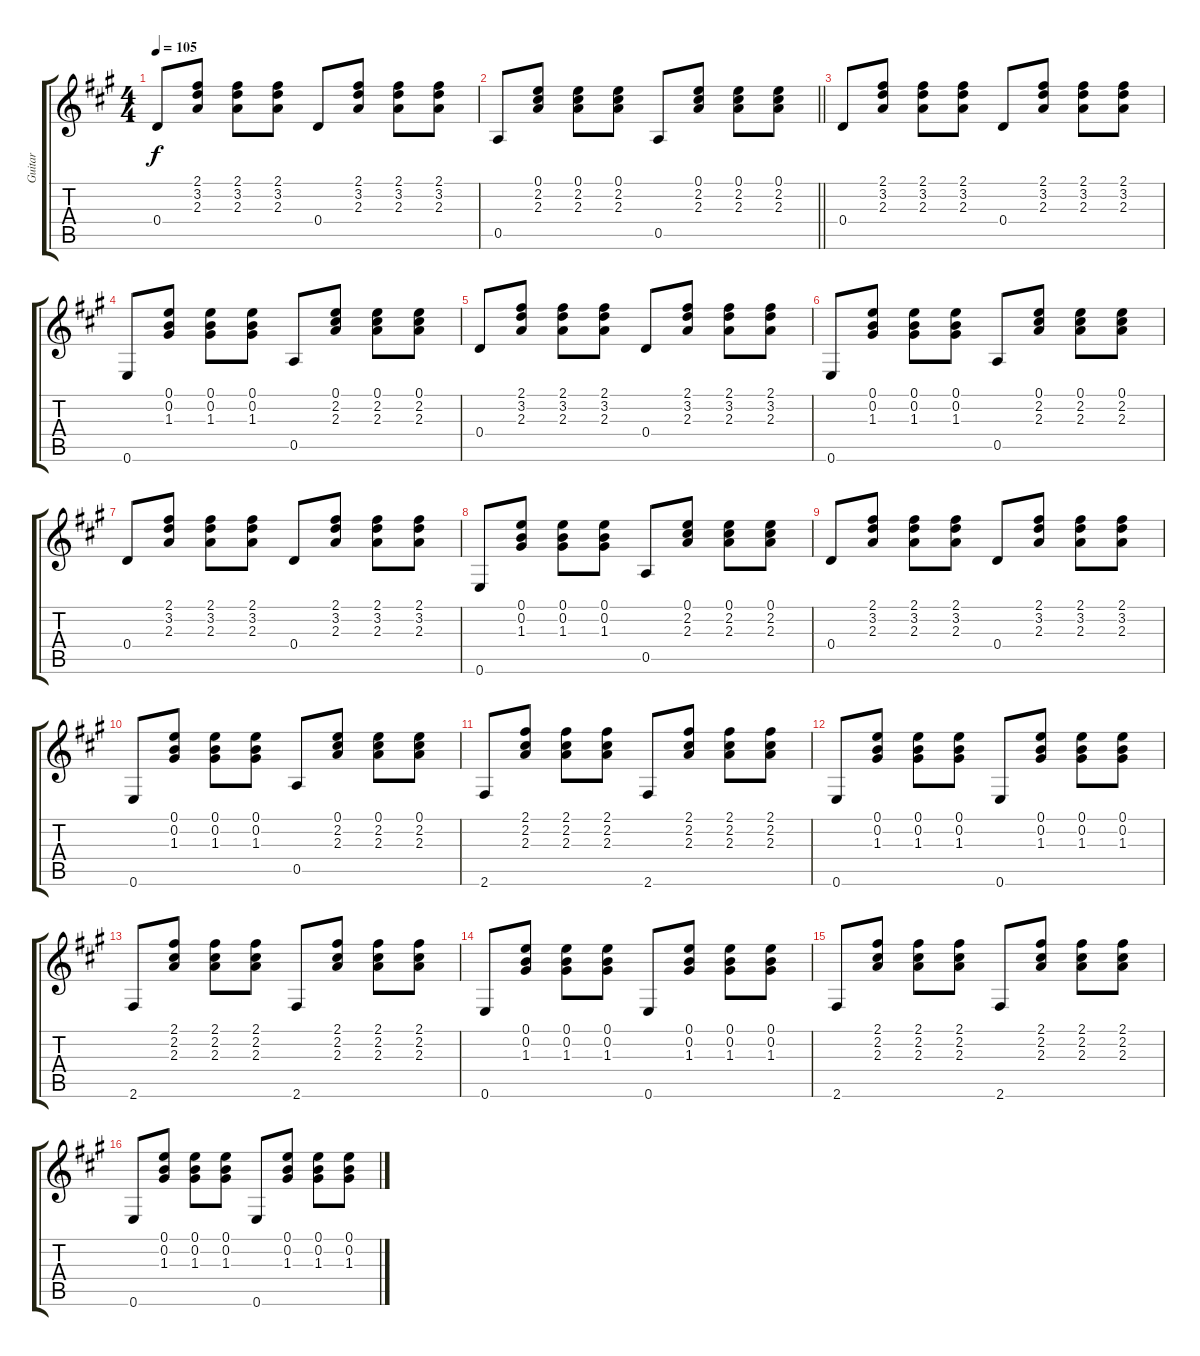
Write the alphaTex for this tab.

\track ("Guitar" "Guitar") {instrument acousticguitarnylon}
\staff {score tabs}
\tuning (E4 B3 G3 D3 A2 E2) {hide}
\ts (4 4)
\tempo 105
\clef g2
\ks a
0.4.8{dy f} (2.1 3.2 2.3).8 (2.1 3.2 2.3).8 (2.1 3.2 2.3).8 0.4.8 (2.1 3.2 2.3).8 (2.1 3.2 2.3).8 (2.1 3.2 2.3).8 |
\barLineRight lightlight
0.5.8 (0.1 2.2 2.3).8 (0.1 2.2 2.3).8 (0.1 2.2 2.3).8 0.5.8 (0.1 2.2 2.3).8 (0.1 2.2 2.3).8 (0.1 2.2 2.3).8 |
0.4.8 (2.1 3.2 2.3).8 (2.1 3.2 2.3).8 (2.1 3.2 2.3).8 0.4.8 (2.1 3.2 2.3).8 (2.1 3.2 2.3).8 (2.1 3.2 2.3).8 |
0.6.8 (0.1 0.2 1.3).8 (0.1 0.2 1.3).8 (0.1 0.2 1.3).8 0.5.8 (0.1 2.2 2.3).8 (0.1 2.2 2.3).8 (0.1 2.2 2.3).8 |
0.4.8 (2.1 3.2 2.3).8 (2.1 3.2 2.3).8 (2.1 3.2 2.3).8 0.4.8 (2.1 3.2 2.3).8 (2.1 3.2 2.3).8 (2.1 3.2 2.3).8 |
0.6.8 (0.1 0.2 1.3).8 (0.1 0.2 1.3).8 (0.1 0.2 1.3).8 0.5.8 (0.1 2.2 2.3).8 (0.1 2.2 2.3).8 (0.1 2.2 2.3).8 |
0.4.8 (2.1 3.2 2.3).8 (2.1 3.2 2.3).8 (2.1 3.2 2.3).8 0.4.8 (2.1 3.2 2.3).8 (2.1 3.2 2.3).8 (2.1 3.2 2.3).8 |
0.6.8 (0.1 0.2 1.3).8 (0.1 0.2 1.3).8 (0.1 0.2 1.3).8 0.5.8 (0.1 2.2 2.3).8 (0.1 2.2 2.3).8 (0.1 2.2 2.3).8 |
0.4.8 (2.1 3.2 2.3).8 (2.1 3.2 2.3).8 (2.1 3.2 2.3).8 0.4.8 (2.1 3.2 2.3).8 (2.1 3.2 2.3).8 (2.1 3.2 2.3).8 |
0.6.8 (0.1 0.2 1.3).8 (0.1 0.2 1.3).8 (0.1 0.2 1.3).8 0.5.8 (0.1 2.2 2.3).8 (0.1 2.2 2.3).8 (0.1 2.2 2.3).8 |
2.6.8 (2.1 2.2 2.3).8 (2.1 2.2 2.3).8 (2.1 2.2 2.3).8 2.6.8 (2.1 2.2 2.3).8 (2.1 2.2 2.3).8 (2.1 2.2 2.3).8 |
0.6.8 (0.1 0.2 1.3).8 (0.1 0.2 1.3).8 (0.1 0.2 1.3).8 0.6.8 (0.1 0.2 1.3).8 (0.1 0.2 1.3).8 (0.1 0.2 1.3).8 |
2.6.8 (2.1 2.2 2.3).8 (2.1 2.2 2.3).8 (2.1 2.2 2.3).8 2.6.8 (2.1 2.2 2.3).8 (2.1 2.2 2.3).8 (2.1 2.2 2.3).8 |
0.6.8 (0.1 0.2 1.3).8 (0.1 0.2 1.3).8 (0.1 0.2 1.3).8 0.6.8 (0.1 0.2 1.3).8 (0.1 0.2 1.3).8 (0.1 0.2 1.3).8 |
2.6.8 (2.1 2.2 2.3).8 (2.1 2.2 2.3).8 (2.1 2.2 2.3).8 2.6.8 (2.1 2.2 2.3).8 (2.1 2.2 2.3).8 (2.1 2.2 2.3).8 |
0.6.8 (0.1 0.2 1.3).8 (0.1 0.2 1.3).8 (0.1 0.2 1.3).8 0.6.8 (0.1 0.2 1.3).8 (0.1 0.2 1.3).8 (0.1 0.2 1.3).8
